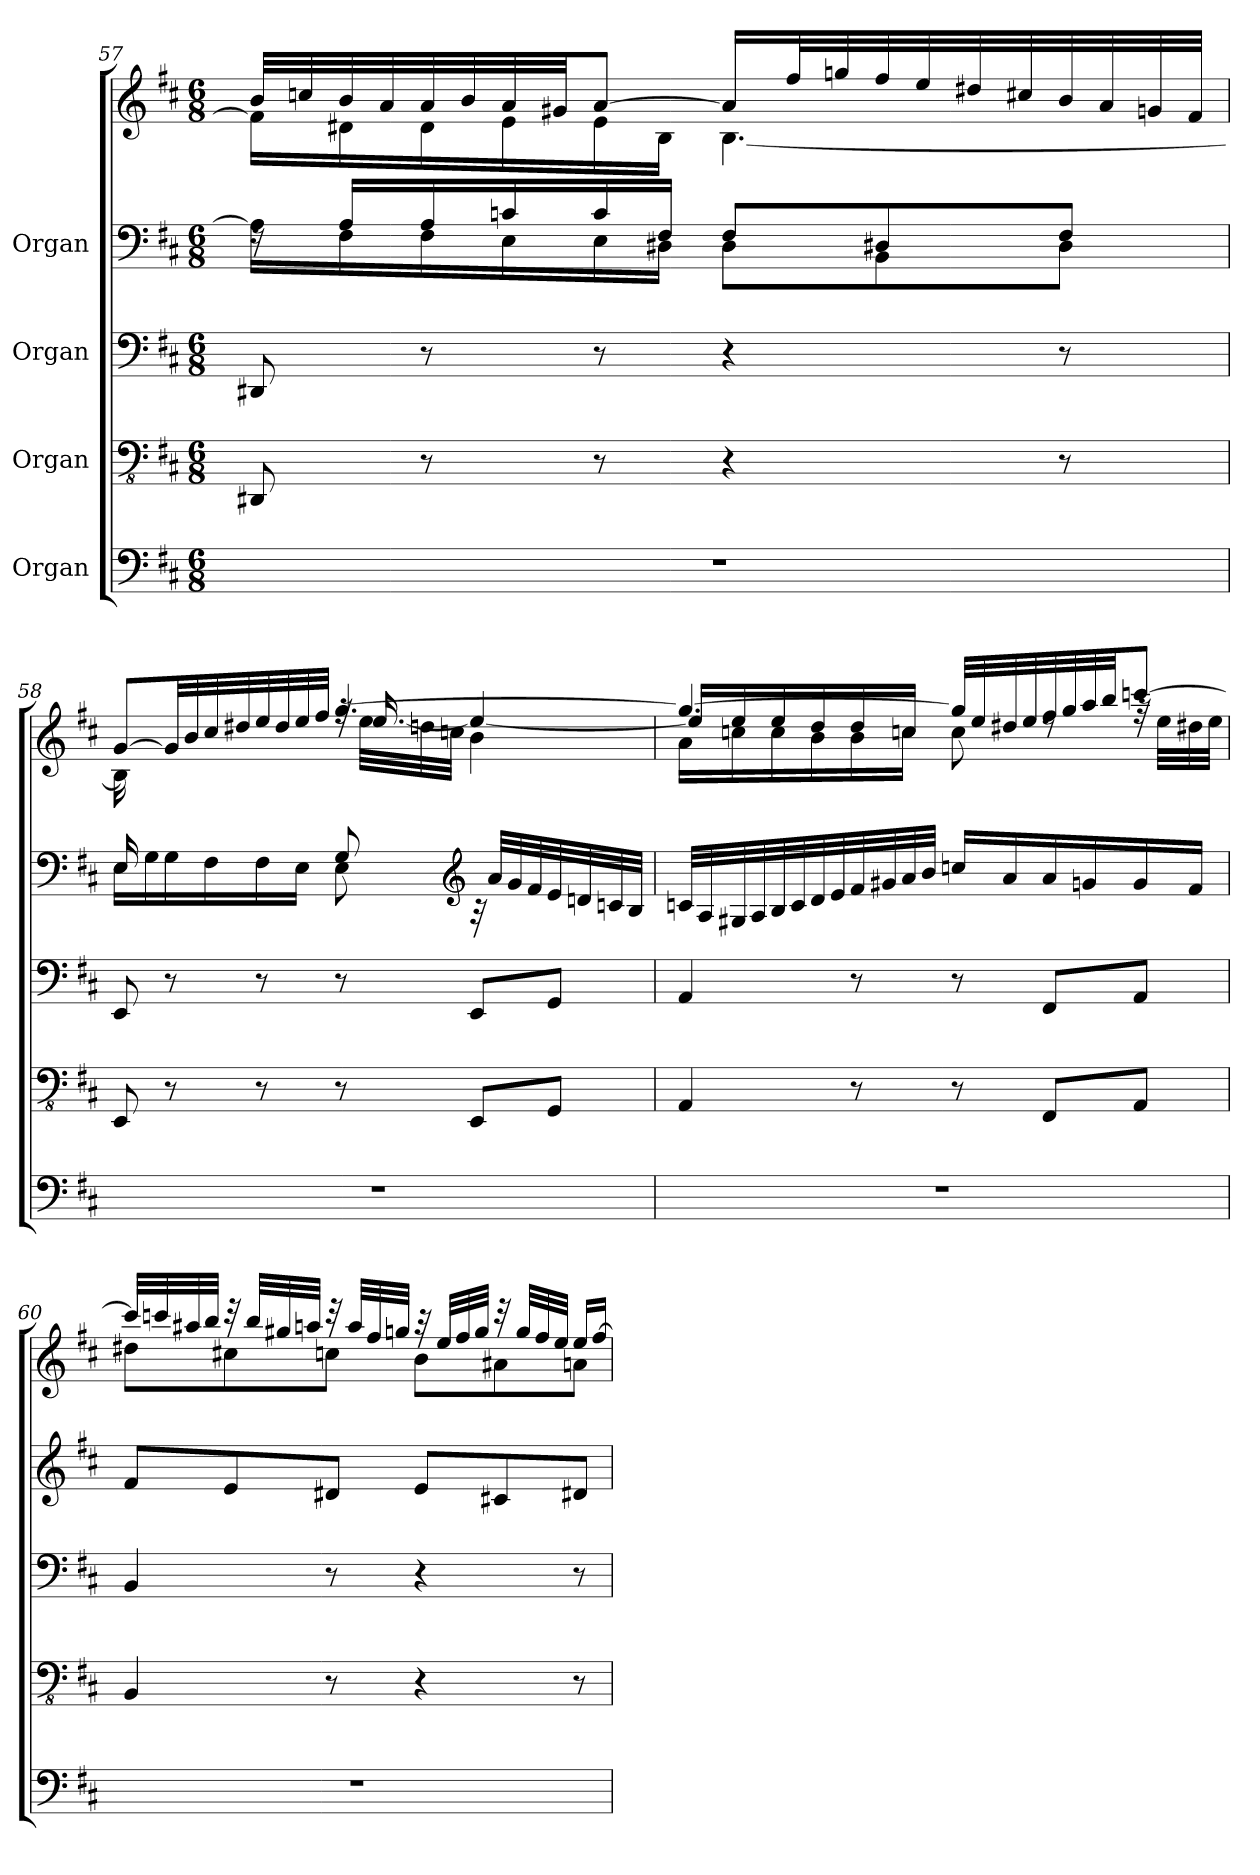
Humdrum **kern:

**kern	**kern	**kern	**kern	**kern
*part4	*part3	*part2	*part1	*part1
*staff5	*staff4	*staff3	*staff2	*staff1
*I"Organ	*I"Organ	*I"Organ	*I"Organ	*
*clefF4	*clefFv4	*clefF4	*clefF4	*clefG2
*k[f#c#]	*k[f#c#]	*k[f#c#]	*k[f#c#]	*k[f#c#]
*M6/8	*M6/8	*M6/8	*M6/8	*M6/8
=57	=57	=57	=57	=57
*	*	*	*^	*^
2.r	8DDD#X/	8DD#X/	16rF	16A\LL]	32b/LLL	16f#\LL]
.	.	.	.	.	32ccn/	.
.	.	.	16A/LL	16F#\	32b/	16d#X\
.	.	.	.	.	32a/	.
.	8r	8r	16A/	16F#\	32a/	16d#\
.	.	.	.	.	32b/	.
.	.	.	16cn/	16E\	32a/	16e\
.	.	.	.	.	32g#X/JJ	.
.	8r	8r	16c/	16E\	[8a/J	16e\
.	.	.	16F#/JJ	16D#X\JJ	.	16B\JJ
.	4r	4r	8F#/L	8D#\L	16a/LL]	[4.B\
.	.	.	.	.	32ff#/L	.
.	.	.	.	.	32ggn/	.
.	.	.	8D#X/	8BB\	32ff#/	.
.	.	.	.	.	32ee/	.
.	.	.	.	.	32dd#X/	.
.	.	.	.	.	32cc#X/	.
.	8r	8r	8F#/J	8D#\J	32b/	.
.	.	.	.	.	32a/	.
.	.	.	.	.	32gn/	.
.	.	.	.	.	32f#/JJJ	.
!!LO:LB:g=z
=58	=58	=58	=58	=58	=58	=58
*	*	*	*	*^	*	*^
2.r	8EEE/	8EE/	16ryy	16E\LL	16E/	[8g/L	16B\LL]	32ryy
*	*	*	*	*	*	*	*v	*v
.	.	.	16B/	16G\	16ryy	.	16ryy
*	*	*	*	*v	*v	*	*
*	*	*	*	*	*v	*v
.	8r	8r	16B/	16G\	32g/LL]
.	.	.	.	.	32b/
.	.	.	16A/	16F#\	32cc#/
.	.	.	.	.	32dd#X/
.	8r	8r	16A/	16F#\	32ee/
.	.	.	.	.	32dd#/
.	.	.	16G/JJ	16E\JJ	32ee/
.	.	.	.	.	32ff#/JJJ
*	*	*	*	*^	*^
.	8r	8r	4.ryy	8G/	8E\	[4.gg/	32rff
*	*	*	*	*	*	*	*^
.	.	.	.	.	.	.	[16.ee/	32ee\LLL
.	.	.	.	.	.	.	.	32ddn\
.	.	.	.	.	.	.	.	32ccn\JJJ
*	*	*	*clefG2	*	*	*	*	*
.	8EEE/L	8EE/L	.	32rA	4ryy	.	4ee/_	4b\
.	.	.	.	32a/LLL	.	.	.	.
.	.	.	.	32g/	.	.	.	.
.	.	.	.	32f#/	.	.	.	.
.	8GGG/J	8GG/J	.	32e/	.	.	.	.
.	.	.	.	32dn/	.	.	.	.
.	.	.	.	32cn/	.	.	.	.
.	.	.	.	32B/JJJ	.	.	.	.
*	*	*	*v	*v	*v	*	*	*
=59	=59	=59	=59	=59	=59	=59
2.r	4AAA/	4AA/	32cn/LLL	4.gg/_	16ee/LL]	16a\LL
.	.	.	32A/	.	.	.
.	.	.	32G#X/	.	16ee/	16ccn\
.	.	.	32A/	.	.	.
.	.	.	32B/	.	16ee/	16cc\
.	.	.	32c/	.	.	.
.	.	.	32d/	.	16dd/	16b\
.	.	.	32e/	.	.	.
.	8r	8r	32f#/	.	16dd/	16b\
.	.	.	32g#X/	.	.	.
.	.	.	32a/	.	16ccn/JJ	16cc\JJ
.	.	.	32b/JJJ	.	.	.
.	8r	8r	16ccn/LL	32gg/LLL]	8cc\	4.ryy
.	.	.	.	32ee/	.	.
.	.	.	16a/	32dd#X/	.	.
.	.	.	.	32ee/	.	.
.	8FFF#/L	8FF#/L	16a/	32ff#/	8rdd	.
.	.	.	.	32gg/	.	.
.	.	.	16gn/	32aa/	.	.
.	.	.	.	32bb/JJ	.	.
.	8AAA/J	8AA/J	16g/	[8cccn/J	32rff	.
.	.	.	.	.	32ee\LLL	.
.	.	.	16f#/JJ	.	32dd#X\	.
.	.	.	.	.	32ee\JJJ	.
*	*	*	*	*	*v	*v
=60	=60	=60	=60	=60	=60
2.r	4BBB/	4BB/	8f#/L	32ccc/LLL]	8dd#X\L
.	.	.	.	32cccn/	.
.	.	.	.	32aa#X/	.
.	.	.	.	32bb/JJJ	.
.	.	.	8e/	32r	8cc#X\
.	.	.	.	32bb/LLL	.
.	.	.	.	32gg#X/	.
.	.	.	.	32aan/JJJ	.
.	8r	8r	8d#X/J	32r	8ccn\J
.	.	.	.	32aa/LLL	.
.	.	.	.	32ff#/	.
.	.	.	.	32ggn/JJJ	.
.	4r	4r	8e/L	32r	8b\L
.	.	.	.	32ee/LLL	.
.	.	.	.	32ff#/	.
.	.	.	.	32gg/JJJ	.
.	.	.	8c#X/	32r	8a#X\
.	.	.	.	32gg/LLL	.
.	.	.	.	32ff#/	.
.	.	.	.	32ee/JJJ	.
.	8r	8r	8d#X/J	16ee/LL	8an\J
.	.	.	.	[16ff#/JJ	.
*	*	*	*	*v	*v
=	=	=	=	=
*-	*-	*-	*-	*-
